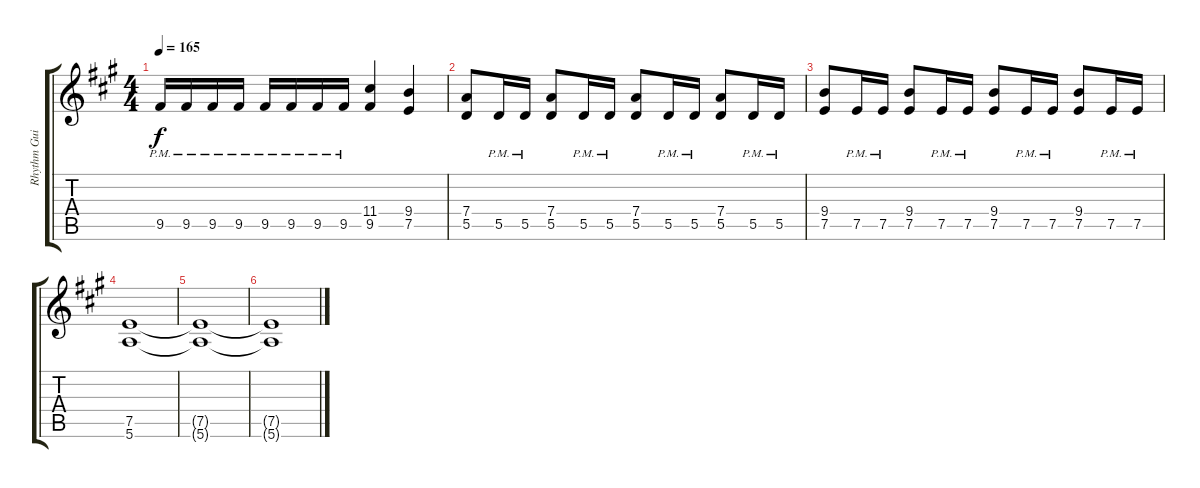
\track ("Rhythm Guitar 2: Tapani Kangas" "Rhythm Gui") {instrument distortionguitar}
\staff {score tabs}
\tuning (E4 B3 G3 D3 A2 E2) {hide}
\ts (4 4)
\tempo 165
\clef g2
\ks f#minor
9.5{pm}.16{dy f} 9.5{pm}.16 9.5{pm}.16 9.5{pm}.16 9.5{pm}.16 9.5{pm}.16 9.5{pm}.16 9.5{pm}.16 (11.4 9.5).4 (9.4 7.5).4 |
(7.4 5.5).8 5.5{pm}.16 5.5{pm}.16 (7.4 5.5).8 5.5{pm}.16 5.5{pm}.16 (7.4 5.5).8 5.5{pm}.16 5.5{pm}.16 (7.4 5.5).8 5.5{pm}.16 5.5{pm}.16 |
(9.4 7.5).8 7.5{pm}.16 7.5{pm}.16 (9.4 7.5).8 7.5{pm}.16 7.5{pm}.16 (9.4 7.5).8 7.5{pm}.16 7.5{pm}.16 (9.4 7.5).8 7.5{pm}.16 7.5{pm}.16 |
(7.5 5.6).1 |
(7.5{t} 5.6{t}).1 |
(7.5{t} 5.6{t}).1
